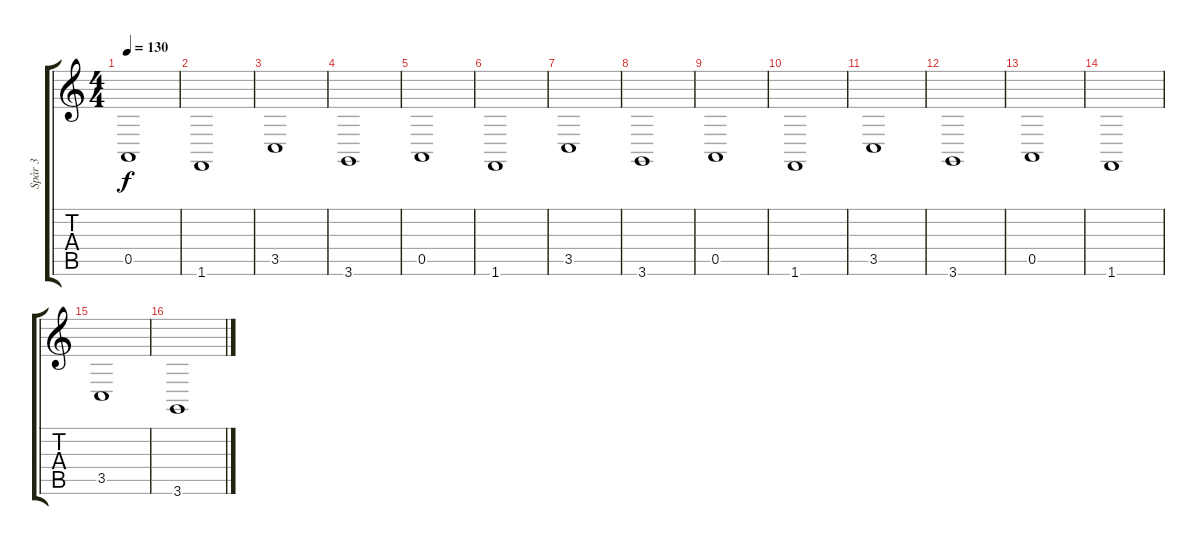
\track ("Spår 3" "Spår 3") {instrument percussiveorgan}
\staff {score tabs}
\tuning (E4 B3 G3 D3 A2 E2) {hide}
\ts (4 4)
\tempo 130
\clef g2
\ks c
0.5.1{dy f instrument percussiveorgan} |
1.6.1 |
3.5.1 |
3.6.1 |
0.5.1 |
1.6.1 |
3.5.1 |
3.6.1 |
0.5.1 |
1.6.1 |
3.5.1 |
3.6.1 |
0.5.1 |
1.6.1 |
3.5.1 |
3.6.1
